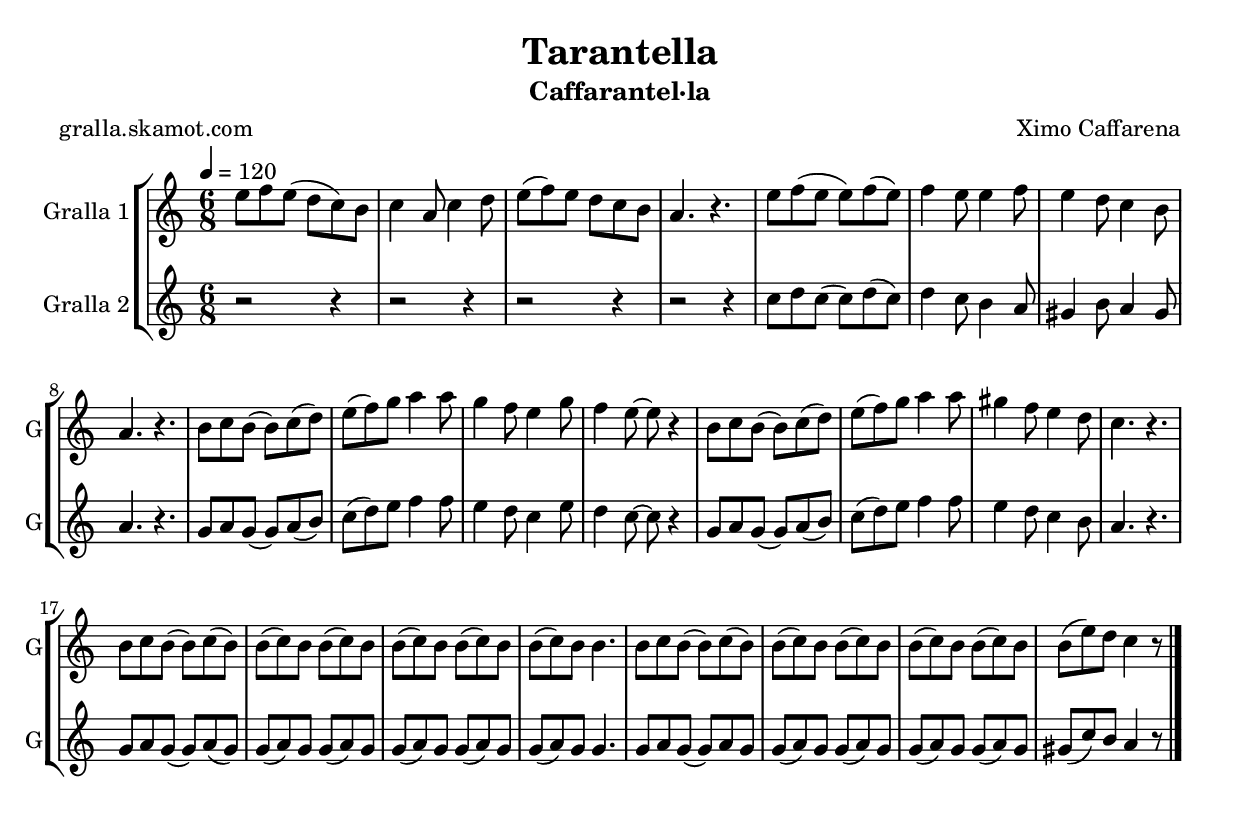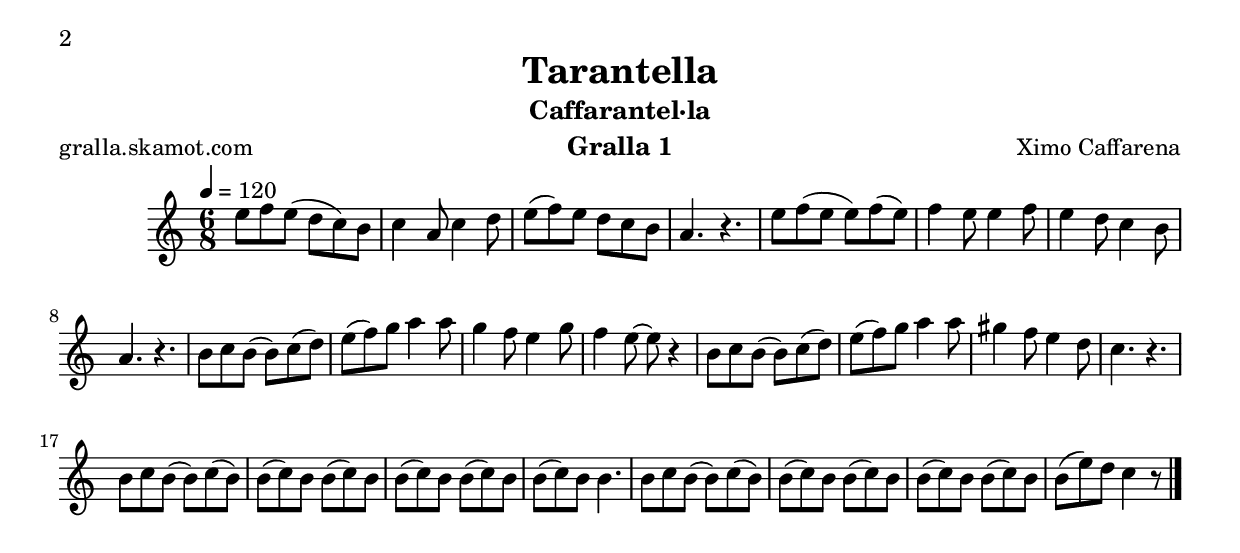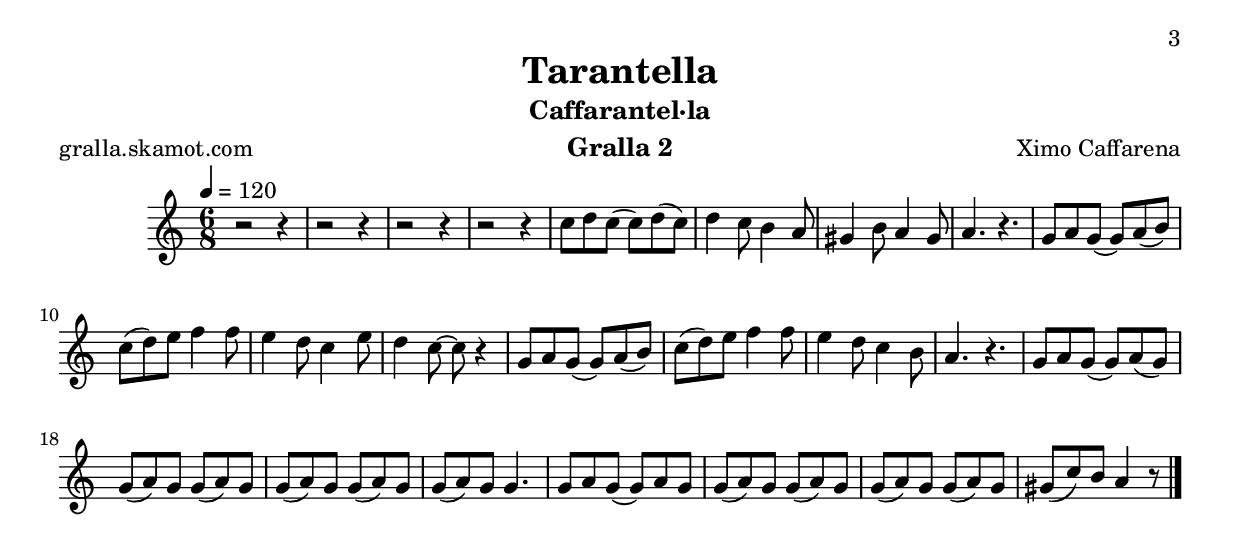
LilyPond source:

\version "2.16.2"

\header {
  dedication=""
  title="Tarantella"
  subtitle="Caffarantel·la"
  subsubtitle=""
  poet="gralla.skamot.com"
  meter=""
  piece=""
  composer="Ximo Caffarena"
  arranger=""
  opus=""
  instrument=""
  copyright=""
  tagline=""
}

liniaroAa =
\relative e''
{
  \tempo 4=120
  \clef treble
  \key c \major
  \time 6/8
  e8 f e ( d c ) b  |
  c4 a8 c4 d8  |
  e8 ( f ) e d c b  |
  a4. r  |
  %05
  e'8 f ( e e ) f ( e )  |
  f4 e8 e4 f8  |
  e4 d8 c4 b8  |
  a4. r  |
  b8 c b ( b ) c ( d )  |
  %10
  e8 ( f ) g a4 a8  |
  g4 f8 e4 g8  |
  f4 e8 ~ e r4  |
  b8 c b ( b ) c ( d )  |
  e8 ( f ) g a4 a8  |
  %15
  gis4 f8 e4 d8  |
  c4. r  |
  b8 c b ( b ) c ( b )  |
  b8 ( c ) b b ( c ) b  |
  b8 ( c ) b b ( c ) b  |
  %20
  b8 ( c ) b b4.  |
  b8 c b ( b ) c ( b )  |
  b8 ( c ) b b ( c ) b  |
  b8 ( c ) b b ( c ) b  |
  b8 ( e ) d c4 r8  \bar "|."
}

liniaroAb =
\relative c''
{
  \tempo 4=120
  \clef treble
  \key c \major
  \time 6/8
  r2 r4  |
  r2 r4  |
  r2 r4  |
  r2 r4  |
  %05
  c8 d c ( c ) d ( c )  |
  d4 c8 b4 a8  |
  gis4 b8 a4 gis8  |
  a4. r  |
  g8 a g ( g ) a ( b )  |
  %10
  c8 ( d ) e f4 f8  |
  e4 d8 c4 e8  |
  d4 c8 ~ c r4  |
  g8 a g ( g ) a ( b )  |
  c8 ( d ) e f4 f8  |
  %15
  e4 d8 c4 b8  |
  a4. r  |
  g8 a g ( g ) a ( g )  |
  g8 ( a ) g g ( a ) g  |
  g8 ( a ) g g ( a ) g  |
  %20
  g8 ( a ) g g4.  |
  g8 a g ( g ) a g   |
  g8 ( a ) g g ( a ) g  |
  g8 ( a ) g g ( a ) g  |
  gis8 ( c ) b a4 r8  \bar "|."
}

\bookpart {
  \score {
    \new StaffGroup {
      \override Score.RehearsalMark.self-alignment-X = #LEFT
      <<
        \new Staff \with {instrumentName = #"Gralla 1" shortInstrumentName = #"G"} \liniaroAa
        \new Staff \with {instrumentName = #"Gralla 2" shortInstrumentName = #"G"} \liniaroAb
      >>
    }
    \layout {}
  }
  \score { \unfoldRepeats
    \new StaffGroup {
      \override Score.RehearsalMark.self-alignment-X = #LEFT
      <<
        \new Staff \with {instrumentName = #"Gralla 1" shortInstrumentName = #"G"} \liniaroAa
        \new Staff \with {instrumentName = #"Gralla 2" shortInstrumentName = #"G"} \liniaroAb
      >>
    }
    \midi {
      \set Staff.midiInstrument = "oboe"
      \set DrumStaff.midiInstrument = "drums"
    }
  }
}

\bookpart {
  \header {instrument="Gralla 1"}
  \score {
    \new StaffGroup {
      \override Score.RehearsalMark.self-alignment-X = #LEFT
      <<
        \new Staff \liniaroAa
      >>
    }
    \layout {}
  }
  \score { \unfoldRepeats
    \new StaffGroup {
      \override Score.RehearsalMark.self-alignment-X = #LEFT
      <<
        \new Staff \liniaroAa
      >>
    }
    \midi {
      \set Staff.midiInstrument = "oboe"
      \set DrumStaff.midiInstrument = "drums"
    }
  }
}

\bookpart {
  \header {instrument="Gralla 2"}
  \score {
    \new StaffGroup {
      \override Score.RehearsalMark.self-alignment-X = #LEFT
      <<
        \new Staff \liniaroAb
      >>
    }
    \layout {}
  }
  \score { \unfoldRepeats
    \new StaffGroup {
      \override Score.RehearsalMark.self-alignment-X = #LEFT
      <<
        \new Staff \liniaroAb
      >>
    }
    \midi {
      \set Staff.midiInstrument = "oboe"
      \set DrumStaff.midiInstrument = "drums"
    }
  }
}

